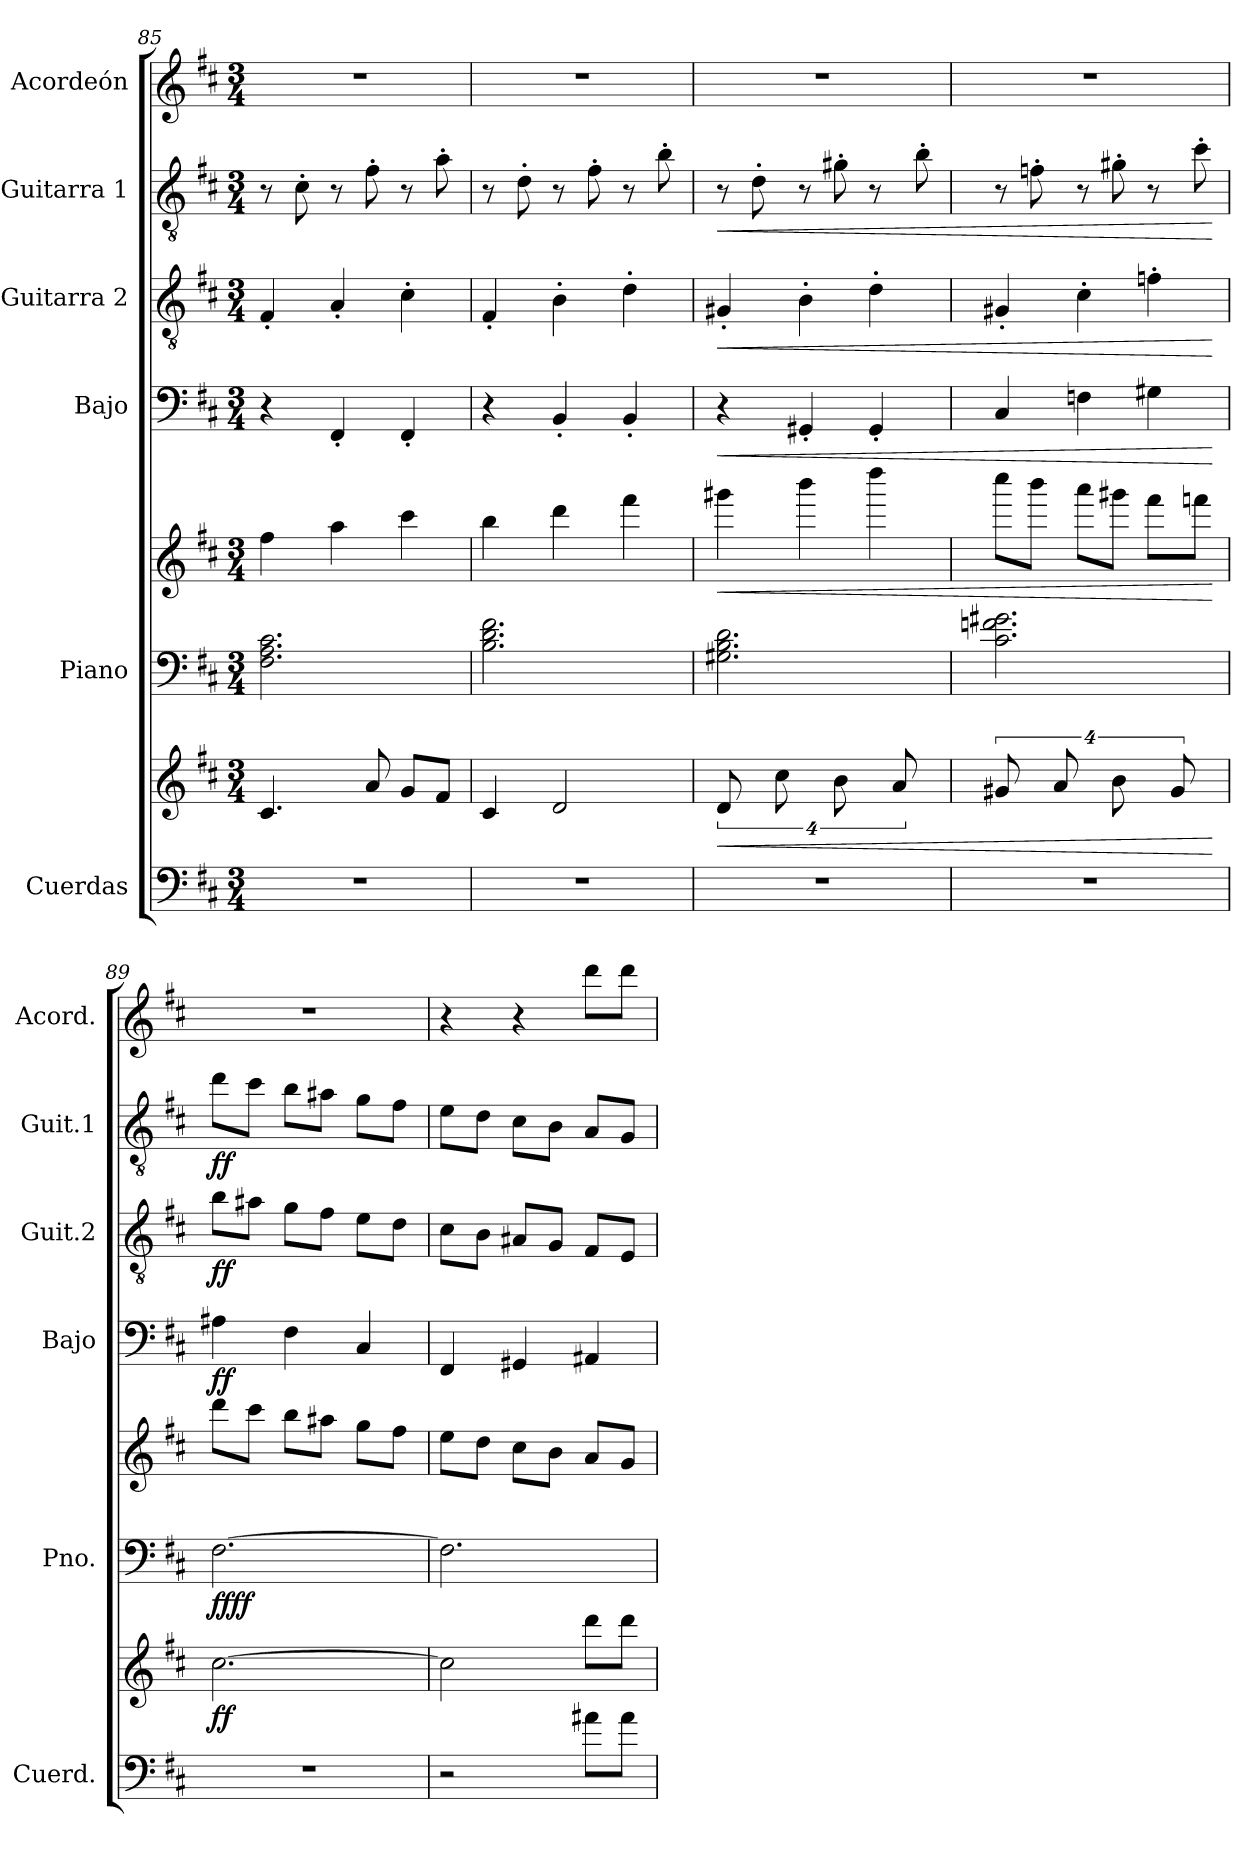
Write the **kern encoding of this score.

**kern	**kern	**dynam	**kern	**kern	**dynam	**kern	**dynam	**kern	**dynam	**kern	**dynam	**kern
*part6	*part6	*part6	*part5	*part5	*part5	*part4	*part4	*part3	*part3	*part2	*part2	*part1
*staff8	*staff7	*staff7/8	*staff6	*staff5	*staff5/6	*staff4	*staff4	*staff3	*staff3	*staff2	*staff2	*staff1
*I"Cuerdas	*	*	*I"Piano	*	*	*I"Bajo	*	*I"Guitarra 2	*	*I"Guitarra 1	*	*I"Acordeón
*I'Cuerd.	*	*	*I'Pno.	*	*	*I'Bajo	*	*I'Guit.2	*	*I'Guit.1	*	*I'Acord.
!!LO:PB:g=z
*clefF4	*clefG2	*	*clefF4	*clefG2	*	*clefF4	*	*clefGv2	*	*clefGv2	*	*clefG2
*	*	*	*	*	*	*ITrd7c12	*	*	*	*	*	*
*k[f#c#]	*k[f#c#]	*	*k[f#c#]	*k[f#c#]	*	*k[f#c#]	*	*k[f#c#]	*	*k[f#c#]	*	*k[f#c#]
*M3/4	*M3/4	*	*M3/4	*M3/4	*	*M3/4	*	*M3/4	*	*M3/4	*	*M3/4
=85	=85	=85	=85	=85	=85	=85	=85	=85	=85	=85	=85	=85
2.r	4.c#/	.	2.F#\ 2.A\ 2.c#\	4ff#\	.	4r	.	4F#'/	.	8r	.	2.r
.	.	.	.	.	.	.	.	.	.	8c#'\	.	.
.	.	.	.	4aa\	.	4FFF#'/	.	4A'/	.	8r	.	.
.	8a/	.	.	.	.	.	.	.	.	8f#'\	.	.
.	8g/L	.	.	4ccc#\	.	4FFF#'/	.	4c#'\	.	8r	.	.
.	8f#/J	.	.	.	.	.	.	.	.	8a'\	.	.
=86	=86	=86	=86	=86	=86	=86	=86	=86	=86	=86	=86	=86
2.r	4c#/	.	2.B\ 2.d\ 2.f#\	4bb\	.	4r	.	4F#'/	.	8r	.	2.r
.	.	.	.	.	.	.	.	.	.	8d'\	.	.
.	2d/	.	.	4ddd\	.	4BBB'/	.	4B'\	.	8r	.	.
.	.	.	.	.	.	.	.	.	.	8f#'\	.	.
.	.	.	.	4fff#\	.	4BBB'/	.	4d'\	.	8r	.	.
.	.	.	.	.	.	.	.	.	.	8b'\	.	.
=87	=87	=87	=87	=87	=87	=87	=87	=87	=87	=87	=87	=87
!	!	!LO:HP:b	!	!	!LO:HP:b	!	!LO:HP:b	!	!LO:HP:b	!	!LO:HP:b	!
2.r	16%3d/	<	2.G#X\ 2.B\ 2.d\	4ggg#X\	<	4r	<	4G#X'/	<	8r	<	2.r
.	.	.	.	.	.	.	.	.	.	8d'\	.	.
.	16%3cc#\	.	.	.	.	.	.	.	.	.	.	.
.	.	.	.	4bbb\	.	4GGG#X'/	.	4B'\	.	8r	.	.
.	16%3b\	.	.	.	.	.	.	.	.	8g#X'\	.	.
.	.	.	.	4dddd\	.	4GGG#'/	.	4d'\	.	8r	.	.
.	16%3a/	.	.	.	.	.	.	.	.	.	.	.
.	.	.	.	.	.	.	.	.	.	8b'\	.	.
=88	=88	=88	=88	=88	=88	=88	=88	=88	=88	=88	=88	=88
2.r	16%3g#X/	.	2.c#\ 2.fn\ 2.g#X\	8cccc#\L	.	4CC#/	.	4G#X'/	.	8r	.	2.r
.	.	.	.	8bbb\J	.	.	.	.	.	8fn'\	.	.
.	16%3a/	.	.	.	.	.	.	.	.	.	.	.
.	.	.	.	8aaa\L	.	4FFn\	.	4c#'\	.	8r	.	.
.	16%3b\	.	.	8ggg#X\J	.	.	.	.	.	8g#X'\	.	.
.	.	.	.	8fff#\L	.	4GG#X\	.	4fn'\	.	8r	.	.
.	16%3g#/	.	.	.	.	.	.	.	.	.	.	.
.	.	.	.	8fffn\J	.	.	.	.	.	8cc#'\	.	.
.	.	[	.	.	[	.	[	.	[	.	[	.
=89	=89	=89	=89	=89	=89	=89	=89	=89	=89	=89	=89	=89
!	!	!LO:DY:b	!	!	!LO:DY:b=2	!	!	!	!	!	!	!
!	!	!	!	!	!LO:DY:n=1:b	!	!LO:DY:b	!	!LO:DY:b	!	!LO:DY:b	!
2.r	[2.cc#\	ff	[2.F#\	8ddd\L	ff ff	4AA#X\	ff	8b\L	ff	8dd\L	ff	2.r
.	.	.	.	8ccc#\J	.	.	.	8a#X\J	.	8cc#\J	.	.
.	.	.	.	8bb\L	.	4FF#\	.	8g\L	.	8b\L	.	.
.	.	.	.	8aa#X\J	.	.	.	8f#\J	.	8a#X\J	.	.
.	.	.	.	8gg\L	.	4CC#/	.	8e\L	.	8g\L	.	.
.	.	.	.	8ff#\J	.	.	.	8d\J	.	8f#\J	.	.
=90	=90	=90	=90	=90	=90	=90	=90	=90	=90	=90	=90	=90
2r	2cc#\]	.	2.F#\]	8ee\L	.	4FFF#/	.	8c#\L	.	8e\L	.	4r
.	.	.	.	8dd\J	.	.	.	8B\J	.	8d\J	.	.
.	.	.	.	8cc#\L	.	4GGG#X/	.	8A#X/L	.	8c#\L	.	4r
.	.	.	.	8b\J	.	.	.	8G/J	.	8B\J	.	.
8a#X\L	8ddd\L	.	.	8a/L	.	4AAA#X/	.	8F#/L	.	8A/L	.	8ddd\L
8a#\J	8ddd\J	.	.	8g/J	.	.	.	8E/J	.	8G/J	.	8ddd\J
=	=	=	=	=	=	=	=	=	=	=	=	=
*-	*-	*-	*-	*-	*-	*-	*-	*-	*-	*-	*-	*-
